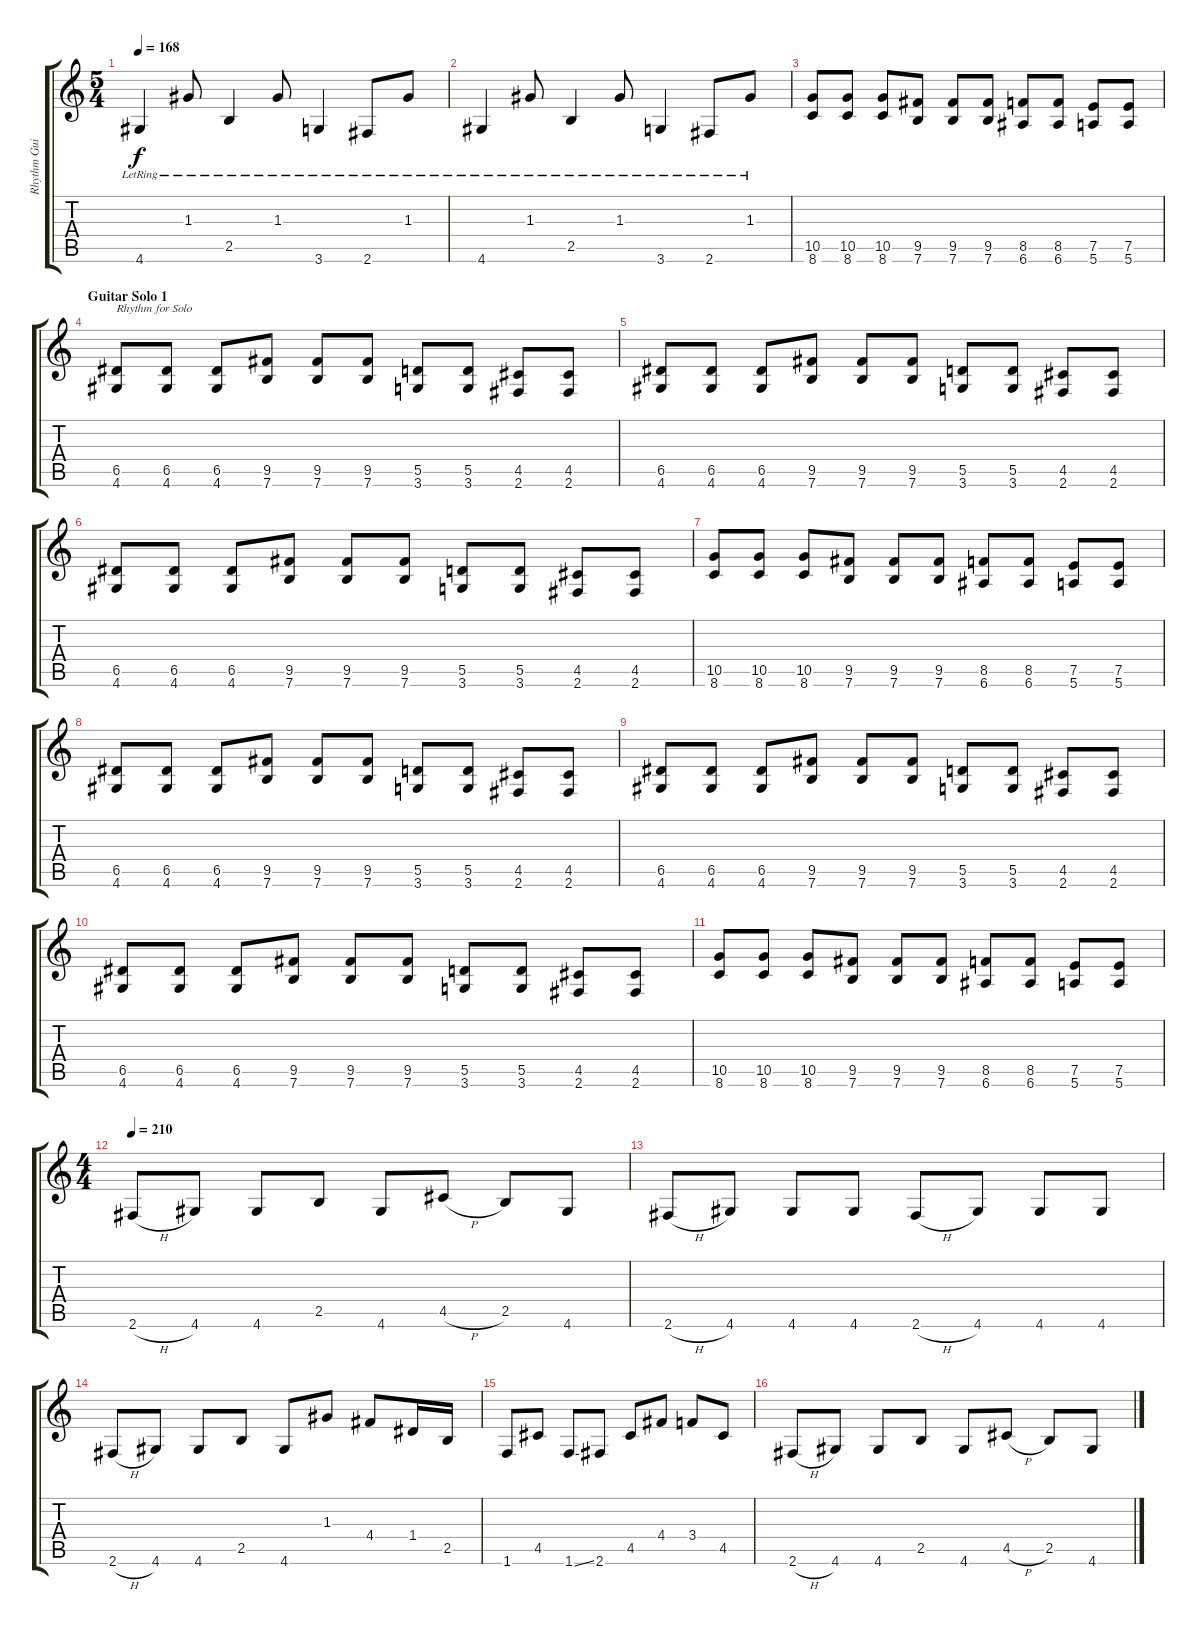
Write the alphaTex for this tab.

\track ("Rhythm Guitar" "Rhythm Gui") {instrument distortionguitar}
\staff {score tabs}
\tuning (E4 B3 G3 D3 A2 E2) {hide}
\ts (5 4)
\tempo 168
\clef g2
\ks c
4.6{lr}.4{dy f} 1.3{lr}.8 2.5{lr}.4 1.3{lr}.8 3.6{lr}.4 2.6{lr}.8 1.3{lr}.8 |
4.6{lr}.4 1.3{lr}.8 2.5{lr}.4 1.3{lr}.8 3.6{lr}.4 2.6{lr}.8 1.3{lr}.8 |
(10.5 8.6).8{volume 16 instrument distortionguitar} (10.5 8.6).8 (10.5 8.6).8 (9.5 7.6).8 (9.5 7.6).8 (9.5 7.6).8 (8.5 6.6).8 (8.5 6.6).8 (7.5 5.6).8 (7.5 5.6).8 |
\section ("" "Guitar Solo 1")
(6.5 4.6).8{txt "Rhythm for Solo"} (6.5 4.6).8 (6.5 4.6).8 (9.5 7.6).8 (9.5 7.6).8 (9.5 7.6).8 (5.5 3.6).8 (5.5 3.6).8 (4.5 2.6).8 (4.5 2.6).8 |
(6.5 4.6).8 (6.5 4.6).8 (6.5 4.6).8 (9.5 7.6).8 (9.5 7.6).8 (9.5 7.6).8 (5.5 3.6).8 (5.5 3.6).8 (4.5 2.6).8 (4.5 2.6).8 |
(6.5 4.6).8 (6.5 4.6).8 (6.5 4.6).8 (9.5 7.6).8 (9.5 7.6).8 (9.5 7.6).8 (5.5 3.6).8 (5.5 3.6).8 (4.5 2.6).8 (4.5 2.6).8 |
(10.5 8.6).8 (10.5 8.6).8 (10.5 8.6).8 (9.5 7.6).8 (9.5 7.6).8 (9.5 7.6).8 (8.5 6.6).8 (8.5 6.6).8 (7.5 5.6).8 (7.5 5.6).8 |
(6.5 4.6).8 (6.5 4.6).8 (6.5 4.6).8 (9.5 7.6).8 (9.5 7.6).8 (9.5 7.6).8 (5.5 3.6).8 (5.5 3.6).8 (4.5 2.6).8 (4.5 2.6).8 |
(6.5 4.6).8 (6.5 4.6).8 (6.5 4.6).8 (9.5 7.6).8 (9.5 7.6).8 (9.5 7.6).8 (5.5 3.6).8 (5.5 3.6).8 (4.5 2.6).8 (4.5 2.6).8 |
(6.5 4.6).8 (6.5 4.6).8 (6.5 4.6).8 (9.5 7.6).8 (9.5 7.6).8 (9.5 7.6).8 (5.5 3.6).8 (5.5 3.6).8 (4.5 2.6).8 (4.5 2.6).8 |
(10.5 8.6).8 (10.5 8.6).8 (10.5 8.6).8 (9.5 7.6).8 (9.5 7.6).8 (9.5 7.6).8 (8.5 6.6).8 (8.5 6.6).8 (7.5 5.6).8 (7.5 5.6).8 |
\ts (4 4)
\tempo 210
2.6{h}.8 4.6.8 4.6.8 2.5.8 4.6.8 4.5{h}.8 2.5.8 4.6.8 |
2.6{h}.8 4.6.8 4.6.8 4.6.8 2.6{h}.8 4.6.8 4.6.8 4.6.8 |
2.6{h}.8 4.6.8 4.6.8 2.5.8 4.6.8 1.3.8 4.4.8 1.4.16 2.5.16 |
1.6.8 4.5.8 1.6{ss}.8 2.6.8 4.5.8 4.4.8 3.4.8 4.5.8 |
2.6{h}.8 4.6.8 4.6.8 2.5.8 4.6.8 4.5{h}.8 2.5.8 4.6.8
